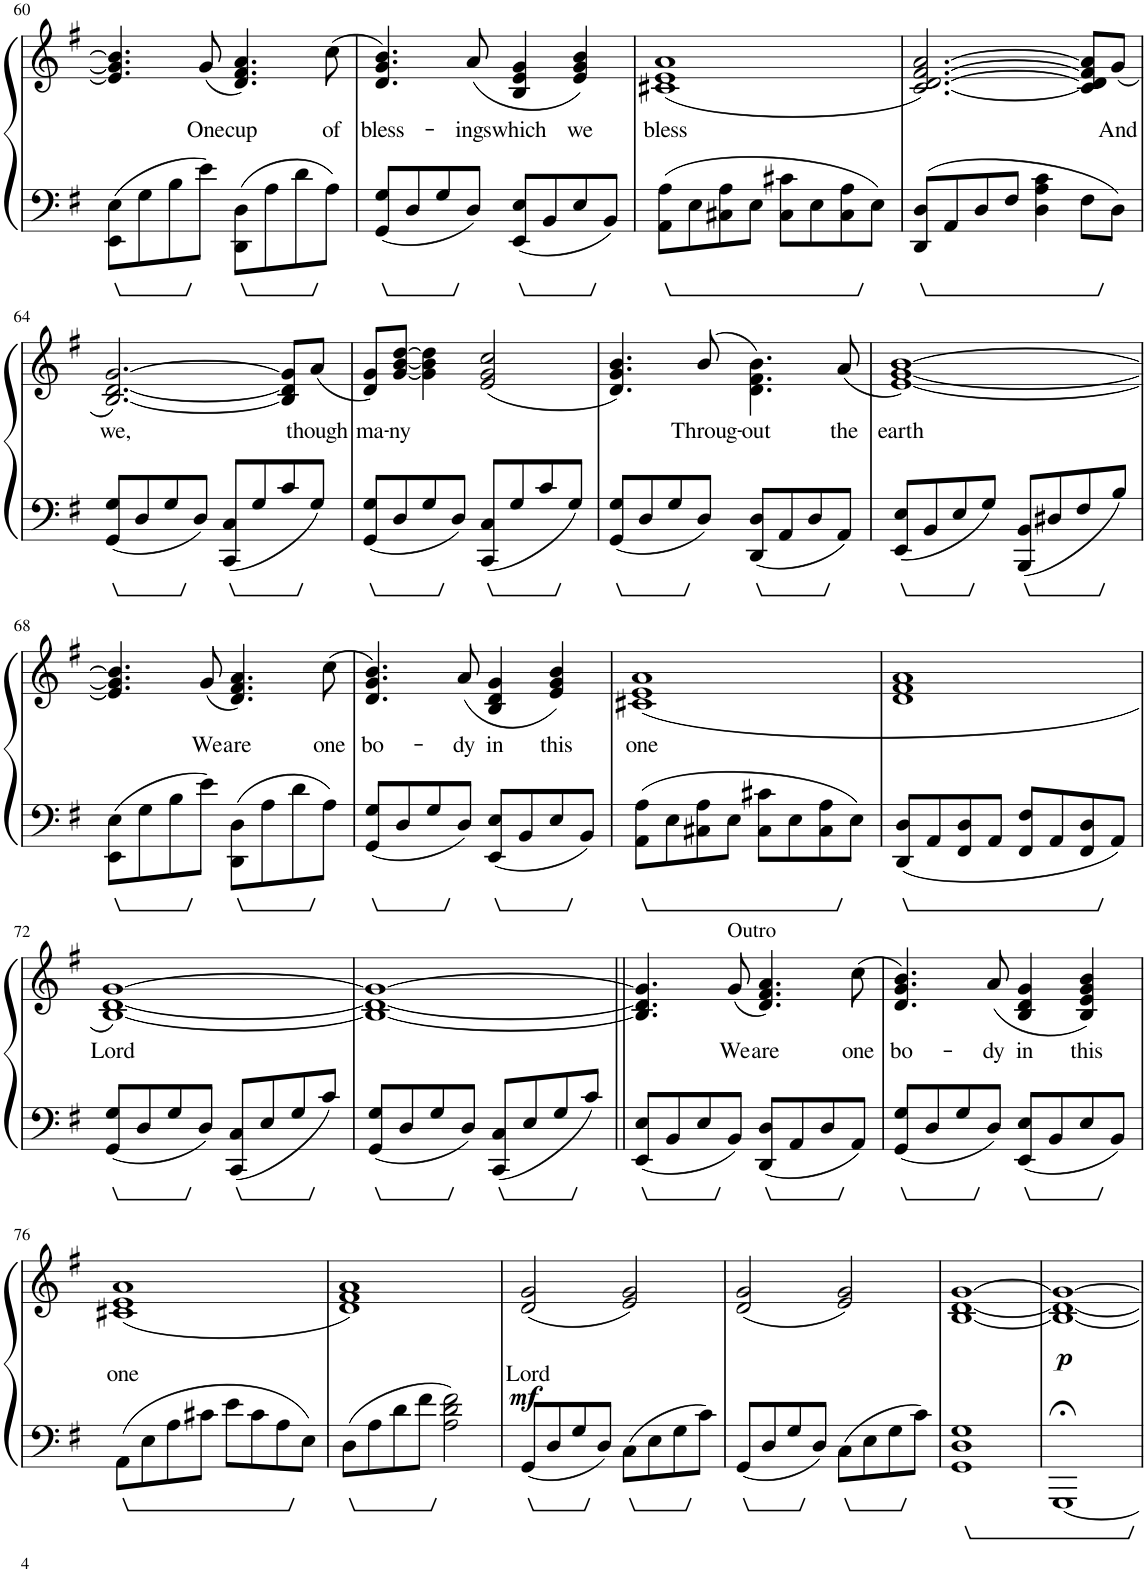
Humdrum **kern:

**kern	**kern	**text	**dynam
*part1	*part1	*part1	*part1
*staff2	*staff1	*staff1	*staff1/2
*I"Piano	*	*	*
*I'Pno.	*	*	*
!!LO:PB:g=z
*clefF4	*clefG2	*	*
*k[f#]	*k[f#]	*	*
*M4/4	*M4/4	*	*
=60	=60	=60	=60
8EE\ 8E\L	4.e/] 4.g/] 4.b/]	.	.
8G\	.	.	.
8B\	.	.	.
!	!	!LO:LY:b	!
8e\J	(8g/	One	.
!	!	!LO:LY:b	!
8DD\ 8D\L	4.d/ 4.f#/ 4.a/)	cup	.
8A\	.	.	.
8d\	.	.	.
!	!	!LO:LY:b	!
8A\J	(8cc\	of	.
=61	=61	=61	=61
!	!	!LO:LY:b	!
8GG/ 8G/L	4.d/ 4.g/ 4.b/)	bless-	.
8D/	.	.	.
8G/	.	.	.
!	!	!LO:LY:b	!
8D/J	(8a/	-ings	.
!	!	!LO:LY:b	!
8EE/ 8E/L	4B/ 4e/ 4g/	which	.
8BB/	.	.	.
!	!	!LO:LY:b	!
8E/	4e/ 4g/ 4b/)	we	.
8BB/J	.	.	.
=62	=62	=62	=62
!	!	!LO:LY:b	!
8AA\ 8A\L	(1c#X 1e 1a	bless	.
8E\	.	.	.
8C#X\ 8A\	.	.	.
8E\J	.	.	.
8C#\ 8c#X\L	.	.	.
8E\	.	.	.
8C#\ 8A\	.	.	.
8E\J	.	.	.
=63	=63	=63	=63
8DD/ 8D/L	[2.c/ [2.d/ [>2.f#/ [2.a/)	.	.
8AA/	.	.	.
8D/	.	.	.
8F#/J	.	.	.
4D\ 4A\ 4c\	.	.	.
8F#\L	8c/] 8d/] 8f#/] 8a/]L	.	.
!	!	!LO:LY:b	!
8D\J	(8g/J	And	.
!!LO:LB:g=z
=64	=64	=64	=64
!	!	!LO:LY:b	!
8GG/ 8G/L	[2.B/ [2.d/ [2.g/)	we,	.
8D/	.	.	.
8G/	.	.	.
8D/J	.	.	.
8CC/ 8C/L	.	.	.
8G/	.	.	.
8c/	8B/] 8d/] 8g/]L	.	.
!	!	!LO:LY:b	!
8G/J	(8a/J	though	.
=65	=65	=65	=65
!	!	!LO:LY:b	!
8GG/ 8G/L	8d/ 8g/L)	ma-	.
!	!	!LO:LY:b	!
8D/	[8g/ [8b/ [8dd/J	-ny	.
8G/	4g\] 4b\] 4dd\]	.	.
8D/J	.	.	.
8CC/ 8C/L	(2e/ 2g/ 2cc/	.	.
8G/	.	.	.
8c/	.	.	.
8G/J	.	.	.
=66	=66	=66	=66
8GG/ 8G/L	4.d/ 4.g/ 4.b/)	.	.
8D/	.	.	.
8G/	.	.	.
!	!	!LO:LY:b	!
8D/J	(8b/	Throug-	.
!	!	!LO:LY:b	!
8DD/ 8D/L	4.d\ 4.f#\ 4.b\)	-out	.
8AA/	.	.	.
8D/	.	.	.
!	!	!LO:LY:b	!
8AA/J	(8a/	the	.
=67	=67	=67	=67
!	!	!LO:LY:b	!
8EE/ 8E/L	[1e [1g [1b)	earth	.
8BB/	.	.	.
8E/	.	.	.
8G/J	.	.	.
8BBB/ 8BB/L	.	.	.
8D#X/	.	.	.
8F#/	.	.	.
8B/J	.	.	.
!!LO:LB:g=z
=68	=68	=68	=68
8EE\ 8E\L	4.e/] 4.g/] 4.b/]	.	.
8G\	.	.	.
8B\	.	.	.
!	!	!LO:LY:b	!
8e\J	(8g/	We	.
!	!	!LO:LY:b	!
8DD\ 8D\L	4.d/ 4.f#/ 4.a/)	are	.
8A\	.	.	.
8d\	.	.	.
!	!	!LO:LY:b	!
8A\J	(8cc\	one	.
=69	=69	=69	=69
!	!	!LO:LY:b	!
8GG/ 8G/L	4.d/ 4.g/ 4.b/)	bo-	.
8D/	.	.	.
8G/	.	.	.
!	!	!LO:LY:b	!
8D/J	(8a/	-dy	.
!	!	!LO:LY:b	!
8EE/ 8E/L	4B/ 4d/ 4g/	in	.
8BB/	.	.	.
!	!	!LO:LY:b	!
8E/	4e/ 4g/ 4b/)	this	.
8BB/J	.	.	.
=70	=70	=70	=70
!	!	!LO:LY:b	!
8AA\ 8A\L	(1c#X 1e 1a	one	.
8E\	.	.	.
8C#X\ 8A\	.	.	.
8E\J	.	.	.
8C#\ 8c#X\L	.	.	.
8E\	.	.	.
8C#\ 8A\	.	.	.
8E\J	.	.	.
=71	=71	=71	=71
8DD/ 8D/L	1d 1f# 1a	.	.
8AA/	.	.	.
8FF#/ 8D/	.	.	.
8AA/J	.	.	.
8FF#/ 8F#/L	.	.	.
8AA/	.	.	.
8FF#/ 8D/	.	.	.
8AA/J	.	.	.
!!LO:LB:g=z
=72	=72	=72	=72
!	!	!LO:LY:b	!
8GG/ 8G/L	[1B [1d [1g)	Lord	.
8D/	.	.	.
8G/	.	.	.
8D/J	.	.	.
8CC/ 8C/L	.	.	.
8E/	.	.	.
8G/	.	.	.
8c/J	.	.	.
=73	=73	=73	=73
8GG/ 8G/L	1B_ 1d_ 1g_	.	.
8D/	.	.	.
8G/	.	.	.
8D/J	.	.	.
8CC/ 8C/L	.	.	.
8E/	.	.	.
8G/	.	.	.
8c/J	.	.	.
=74||	=74||	=74||	=74||
8EE/ 8E/L	4.B/] 4.d/] 4.g/]	.	.
8BB/	.	.	.
8E/	.	.	.
!	!LO:TX:a:t=Outro	!	!
!	!	!LO:LY:b	!
8BB/J	(8g/	We	.
!	!	!LO:LY:b	!
8DD/ 8D/L	4.d/ 4.f#/ 4.a/)	are	.
8AA/	.	.	.
8D/	.	.	.
!	!	!LO:LY:b	!
8AA/J	(8cc\	one	.
=75	=75	=75	=75
!	!	!LO:LY:b	!
8GG/ 8G/L	4.d/ 4.g/ 4.b/)	bo-	.
8D/	.	.	.
8G/	.	.	.
!	!	!LO:LY:b	!
8D/J	(8a/	-dy	.
!	!	!LO:LY:b	!
8EE/ 8E/L	4B/ 4d/ 4g/	in	.
8BB/	.	.	.
!	!	!LO:LY:b	!
8E/	4B/ 4e/ 4g/ 4b/)	this	.
8BB/J	.	.	.
!!LO:LB:g=z
=76	=76	=76	=76
!	!	!LO:LY:b	!
8AA\L	(1c#X 1e 1a	one	.
8E\	.	.	.
8A\	.	.	.
8c#X\J	.	.	.
8e\L	.	.	.
8c#\	.	.	.
8A\	.	.	.
8E\J	.	.	.
=77	=77	=77	=77
8D\L	1d 1f# 1a)	.	.
8A\	.	.	.
8d\	.	.	.
8f#\J	.	.	.
2A\ 2d\ 2f#\	.	.	.
=78	=78	=78	=78
!	!	!LO:LY:b	!LO:DY:b
8GG/L	(2d/ 2g/	Lord	mf
8D/	.	.	.
8G/	.	.	.
8D/J	.	.	.
8C\L	2e/ 2g/)	.	.
8E\	.	.	.
8G\	.	.	.
8c\J	.	.	.
=79	=79	=79	=79
8GG/L	(2d/ 2g/	.	.
8D/	.	.	.
8G/	.	.	.
8D/J	.	.	.
8C\L	2e/ 2g/)	.	.
8E\	.	.	.
8G\	.	.	.
8c\J	.	.	.
=80	=80	=80	=80
1GG 1D 1G	[1B [1d [1g	.	.
=81	=81	=81	=81
!	!	!	!LO:DY:b
[1GGG;<	1B_ 1d_ 1g_	.	p
=	=	=	=
*-	*-	*-	*-
